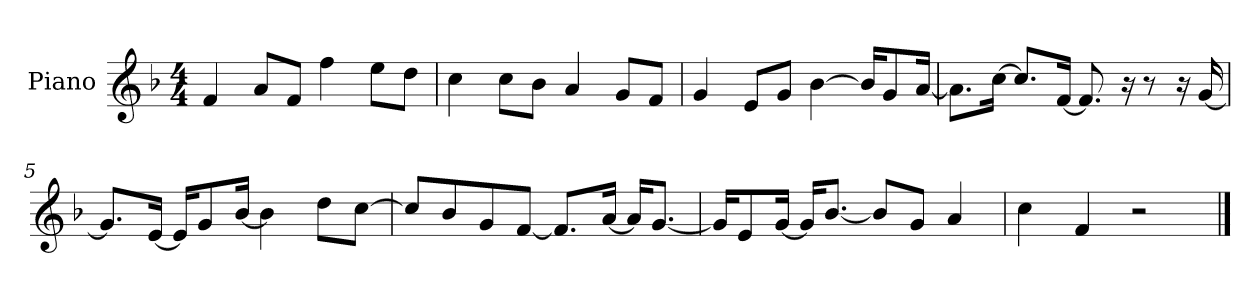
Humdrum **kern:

**kern
*part1
*staff1
*I"Piano
*I'P-no
*clefG2
*k[b-]
*M4/4
*MM90
=1
4f/
8a/L
8f/J
4ff\
8ee\L
8dd\J
=2
4cc\
8cc\L
8b-\J
4a/
8g/L
8f/J
=3
4g/
8e/L
8g/J
[4b-\
16b-/KL]
8g/
[16a/Jk
=4
8.a\L]
[16cc\Jk
8.cc/L]
[16f/Jk
8.f/]
16r
8r
16r
[16g/
=5
8.g/L]
[16e/Jk
16e/KL]
8g/
[16b-/Jk
4b-\]
8dd\L
[8cc\J
!!LO:LB:g=z
=6
8cc/L]
8b-/
8g/
[8f/J
8.f/L]
[16a/Jk
16a/KL]
[8.g/J
=7
16g/KL]
8e/
[16g/Jk
16g/KL]
[8.b-/J
8b-/L]
8g/J
4a/
=8
4cc\
4f/
2r
==
*-
